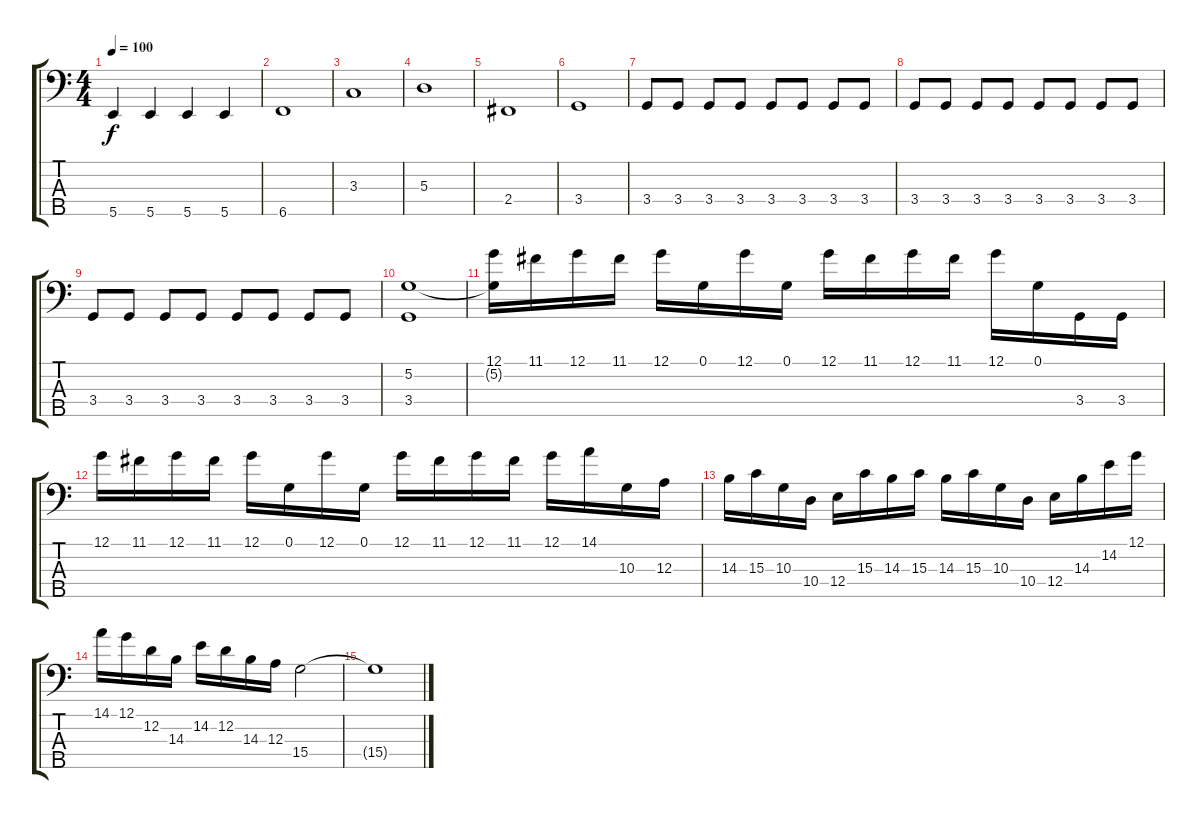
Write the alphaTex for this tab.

\track "" {instrument electricbassfinger}
\staff {score tabs}
\tuning (G2 D2 A1 E1 B0) {hide}
\ts (4 4)
\tempo 100
\clef f4
\ks c
5.5.4{dy f} 5.5.4 5.5.4 5.5.4 |
6.5.1 |
3.3.1 |
5.3.1 |
2.4.1 |
3.4.1 |
3.4.8 3.4.8 3.4.8 3.4.8 3.4.8 3.4.8 3.4.8 3.4.8 |
3.4.8 3.4.8 3.4.8 3.4.8 3.4.8 3.4.8 3.4.8 3.4.8 |
3.4.8 3.4.8 3.4.8 3.4.8 3.4.8 3.4.8 3.4.8 3.4.8 |
(5.2 3.4).1 |
(12.1 5.2{t}).16 11.1.16 12.1.16 11.1.16 12.1.16 0.1.16 12.1.16 0.1.16 12.1.16 11.1.16 12.1.16 11.1.16 12.1.16 0.1.16 3.4.16 3.4.16 |
12.1.16 11.1.16 12.1.16 11.1.16 12.1.16 0.1.16 12.1.16 0.1.16 12.1.16 11.1.16 12.1.16 11.1.16 12.1.16 14.1.16 10.3.16 12.3.16 |
14.3.16 15.3.16 10.3.16 10.4.16 12.4.16 15.3.16 14.3.16 15.3.16 14.3.16 15.3.16 10.3.16 10.4.16 12.4.16 14.3.16 14.2.16 12.1.16 |
14.1.16 12.1.16 12.2.16 14.3.16 14.2.16 12.2.16 14.3.16 12.3.16 15.4.2 |
15.4{t}.1
